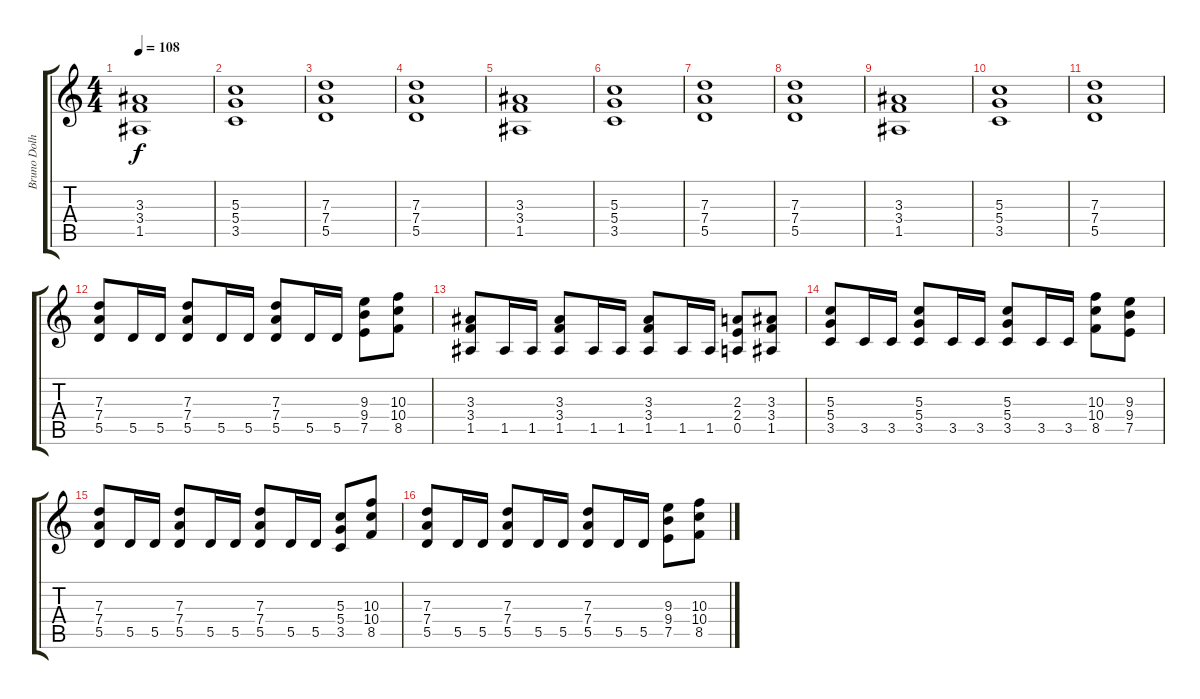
\track ("Bruno Dolheguy" "Bruno Dolh") {instrument distortionguitar}
\staff {score tabs}
\tuning (E4 B3 G3 D3 A2 E2) {hide}
\ts (4 4)
\tempo 108
\clef g2
\ks c
(3.3 3.4 1.5).1{dy f} |
(5.3 5.4 3.5).1 |
(7.3 7.4 5.5).1 |
(7.3 7.4 5.5).1 |
(3.3 3.4 1.5).1 |
(5.3 5.4 3.5).1 |
(7.3 7.4 5.5).1 |
(7.3 7.4 5.5).1 |
(3.3 3.4 1.5).1 |
(5.3 5.4 3.5).1 |
(7.3 7.4 5.5).1 |
(7.3 7.4 5.5).8 5.5.16 5.5.16 (7.3 7.4 5.5).8 5.5.16 5.5.16 (7.3 7.4 5.5).8 5.5.16 5.5.16 (9.3 9.4 7.5).8 (10.3 10.4 8.5).8 |
(3.3 3.4 1.5).8 1.5.16 1.5.16 (3.3 3.4 1.5).8 1.5.16 1.5.16 (3.3 3.4 1.5).8 1.5.16 1.5.16 (2.3 2.4 0.5).8 (3.3 3.4 1.5).8 |
(5.3 5.4 3.5).8 3.5.16 3.5.16 (5.3 5.4 3.5).8 3.5.16 3.5.16 (5.3 5.4 3.5).8 3.5.16 3.5.16 (10.3 10.4 8.5).8 (9.3 9.4 7.5).8 |
(7.3 7.4 5.5).8 5.5.16 5.5.16 (7.3 7.4 5.5).8 5.5.16 5.5.16 (7.3 7.4 5.5).8 5.5.16 5.5.16 (5.3 5.4 3.5).8 (10.3 10.4 8.5).8 |
(7.3 7.4 5.5).8 5.5.16 5.5.16 (7.3 7.4 5.5).8 5.5.16 5.5.16 (7.3 7.4 5.5).8 5.5.16 5.5.16 (9.3 9.4 7.5).8 (10.3 10.4 8.5).8
